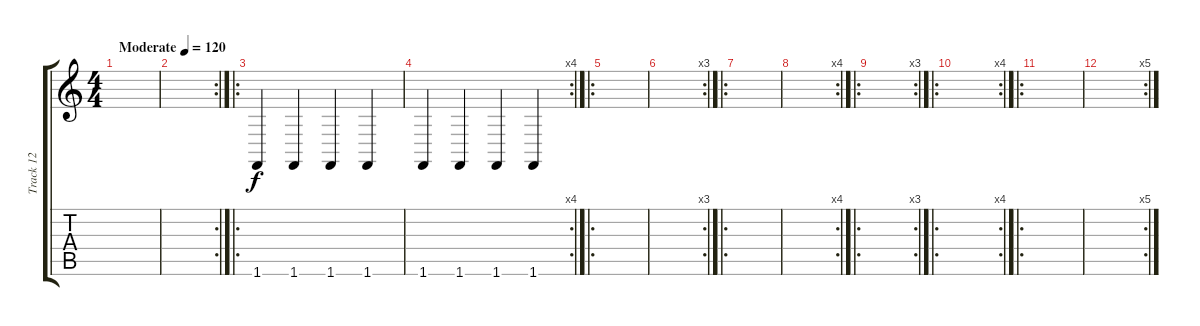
\track ("Track 12" "Track 12") {instrument synthdrum}
\staff {score tabs}
\tuning (E4 B3 G3 D3 A2 E2) {hide}
\ts (4 4)
\tempo (120 "Moderate")
\clef g2
\ks c
|
\rc 2
|
\ro
1.6.4 1.6.4 1.6.4 1.6.4 |
\rc 4
1.6.4 1.6.4 1.6.4 1.6.4 |
\ro
|
\rc 3
|
\ro
|
\rc 4
|
\ro
\rc 3
|
\ro
\rc 4
|
\ro
|
\rc 5
